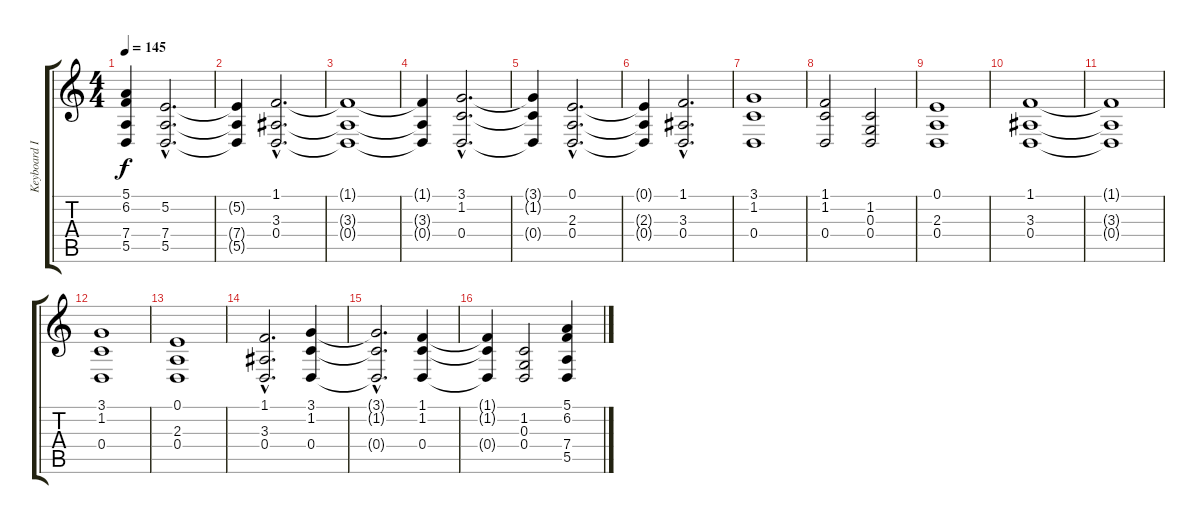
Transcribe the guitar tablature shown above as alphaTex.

\track ("Keyboard II" "Keyboard I") {instrument pad4choir}
\staff {score tabs}
\tuning (E4 B3 G3 D3 A2 E2) {hide}
\ts (4 4)
\tempo 145
\clef g2
\ks c
(5.1{t} 6.2{t} 7.4{t} 5.5{t}).4{dy f} (5.2{hac} 7.4{hac} 5.5{hac}).2{d} |
(5.2{t} 7.4{t} 5.5{t}).4 (1.1{hac} 3.3{hac} 0.4{hac}).2{d} |
(1.1{t} 3.3{t} 0.4{t}).1 |
(1.1{t} 3.3{t} 0.4{t}).4 (3.1{hac} 1.2{hac} 0.4{hac}).2{d} |
(3.1{t} 1.2{t} 0.4{t}).4 (0.1{hac} 2.3{hac} 0.4{hac}).2{d} |
(0.1{t} 2.3{t} 0.4{t}).4 (1.1{hac} 3.3{hac} 0.4{hac}).2{d} |
(3.1 1.2 0.4).1 |
(1.1 1.2 0.4).2 (1.2 0.3 0.4).2 |
(0.1 2.3 0.4).1 |
(1.1 3.3 0.4).1 |
(1.1{t} 3.3{t} 0.4{t}).1 |
(3.1 1.2 0.4).1 |
(0.1 2.3 0.4).1 |
(1.1{hac} 3.3{hac} 0.4{hac}).2{d volume 11 instrument stringensemble1} (3.1 1.2 0.4).4 |
(3.1{hac t} 1.2{hac t} 0.4{hac t}).2{d} (1.1 1.2 0.4).4 |
(1.1{t} 1.2{t} 0.4{t}).4 (1.2 0.3 0.4).2 (5.1 6.2 7.4 5.5).4
